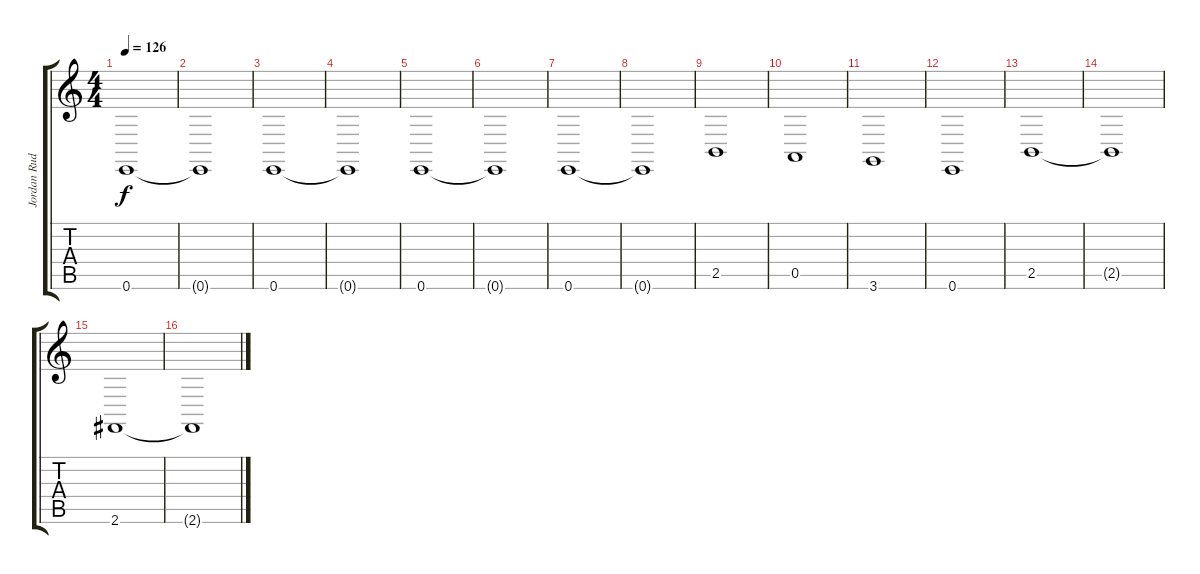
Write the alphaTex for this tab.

\track ("Jordan Rudess String Ensemble" "Jordan Rud") {instrument stringensemble1}
\staff {score tabs}
\tuning (E4 B3 G3 D3 A2 E2) {hide}
\ts (4 4)
\tempo 126
\clef g2
\ks c
0.6.1{dy f instrument stringensemble1} |
0.6{t}.1 |
0.6.1 |
0.6{t}.1 |
0.6.1 |
0.6{t}.1 |
0.6.1 |
0.6{t}.1 |
2.5.1 |
0.5.1 |
3.6.1 |
0.6.1 |
2.5.1 |
2.5{t}.1 |
2.6.1 |
2.6{t}.1
